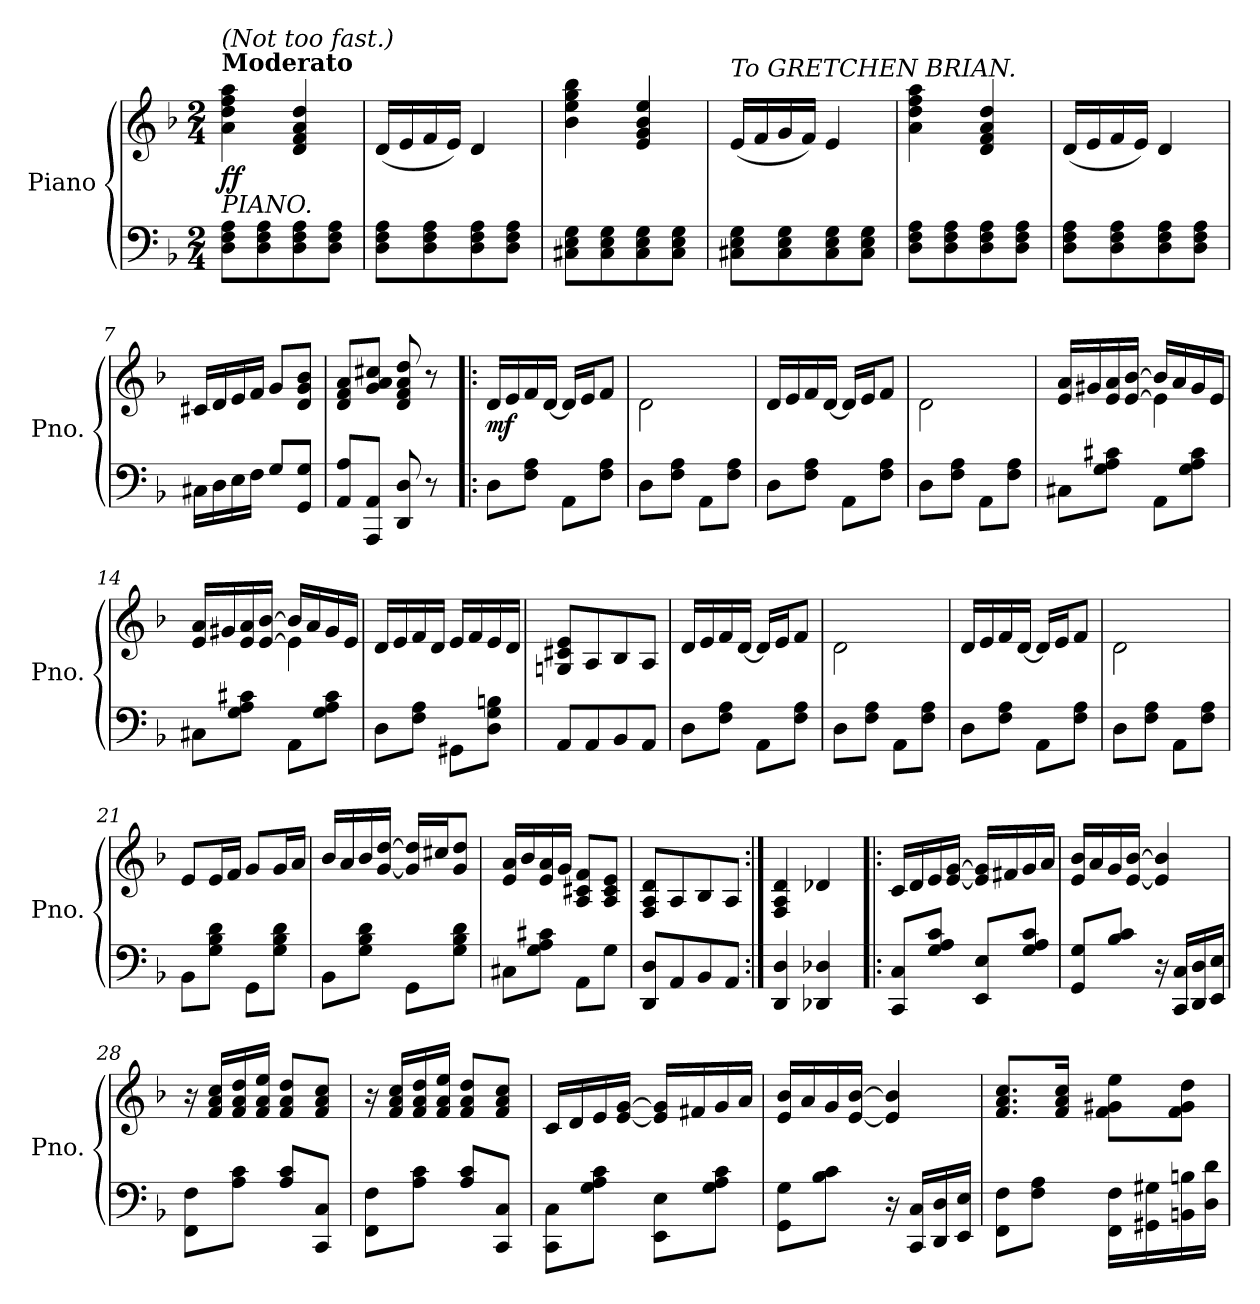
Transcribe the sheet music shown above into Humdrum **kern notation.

**kern	**kern	**dynam
*part1	*part1	*part1
*staff2	*staff1	*staff1/2
*I"Piano	*	*
*I'Pno.	*	*
*clefF4	*clefG2	*
*k[b-]	*k[b-]	*
*M2/4	*M2/4	*
=1	=1	=1
!	!LO:TX:a:B:t=Moderato	!
!	!LO:TX:b:i:t=PIANO.	!
!	!LO:TX:a:i:t=(Not too fast.)	!
!	!	!LO:DY:b
8D\ 8F\ 8A\L	4a\ 4dd\ 4ff\ 4aa\	ff
8D\ 8F\ 8A\	.	.
8D\ 8F\ 8A\	4d/ 4f/ 4a/ 4dd/	.
8D\ 8F\ 8A\J	.	.
=2	=2	=2
8D\ 8F\ 8A\L	(<16d/LL	.
.	16e/	.
8D\ 8F\ 8A\	16f/	.
.	16e/JJ)	.
8D\ 8F\ 8A\	4d/	.
8D\ 8F\ 8A\J	.	.
=3	=3	=3
8C#X\ 8E\ 8G\L	4b-\ 4ee\ 4gg\ 4bb-\	.
8C#\ 8E\ 8G\	.	.
8C#\ 8E\ 8G\	4e/ 4g/ 4b-/ 4ee/	.
8C#\ 8E\ 8G\J	.	.
=4	=4	=4
!	!LO:TX:a:i:t=To GRETCHEN BRIAN.	!
8C#X\ 8E\ 8G\L	(<16e/LL	.
.	16f/	.
8C#\ 8E\ 8G\	16g/	.
.	16f/JJ)	.
8C#\ 8E\ 8G\	4e/	.
8C#\ 8E\ 8G\J	.	.
=5	=5	=5
8D\ 8F\ 8A\L	4a\ 4dd\ 4ff\ 4aa\	.
8D\ 8F\ 8A\	.	.
8D\ 8F\ 8A\	4d/ 4f/ 4a/ 4dd/	.
8D\ 8F\ 8A\J	.	.
=6	=6	=6
8D\ 8F\ 8A\L	(<16d/LL	.
.	16e/	.
8D\ 8F\ 8A\	16f/	.
.	16e/JJ)	.
8D\ 8F\ 8A\	4d/	.
8D\ 8F\ 8A\J	.	.
!!LO:LB:g=z
=7	=7	=7
16C#X\LL	16c#X/LL	.
16D\	16d/	.
16E\	16e/	.
16F\JJ	16f/JJ	.
8G/L	8g/L	.
8GG/ 8G/J	8d/ 8g/ 8b-/J	.
=8	=8	=8
8AA/ 8A/L	8d/ 8f/ 8a/L	.
8AAA/ 8AA/J	8g/ 8a/ 8cc#X/J	.
8DD/ 8D/	8d/ 8f/ 8a/ 8dd/	.
8r	8r	.
=9!|:	=9!|:	=9!|:
!	!	!LO:DY:b
8D\L	16d/LL	mf
.	16e/	.
8F\ 8A\J	16f/	.
.	[16d/JJ	.
8AA\L	16d/LL]	.
.	16e/J	.
8F\ 8A\J	8f/J	.
=10	=10	=10
*	*^	*
8D\L	2d\	8d/Lyy	.
8F\ 8A\J	.	8dd/	.
8AA\L	.	8a/	.
8F\ 8A\J	.	8f/J	.
*	*v	*v	*
=11	=11	=11
8D\L	16d/LL	.
.	16e/	.
8F\ 8A\J	16f/	.
.	[16d/JJ	.
8AA\L	16d/LL]	.
.	16e/J	.
8F\ 8A\J	8f/J	.
=12	=12	=12
*	*^	*
8D\L	2d\	8d/Lyy	.
8F\ 8A\J	.	8dd/	.
8AA\L	.	8a/	.
8F\ 8A\J	.	8f/J	.
!!LO:LB:g=z	!!
=13	=13	=13	=13
8C#X\L	16e/ 16a/LL	4ryy	.
.	16g#X/	.	.
8G\ 8A\ 8c#X\J	16e/ 16a/	.	.
.	[16e/ [16b-/JJ	.	.
8AA\L	16b-/LL]	4e\]	.
.	16a/	.	.
8G\ 8A\ 8c#\J	16g#/	.	.
.	16e/JJ	.	.
=14	=14	=14	=14
8C#X\L	16e/ 16a/LL	4ryy	.
.	16g#X/	.	.
8G\ 8A\ 8c#X\J	16e/ 16a/	.	.
.	[16e/ [16b-/JJ	.	.
8AA\L	16b-/LL]	4e\]	.
.	16a/	.	.
8G\ 8A\ 8c#\J	16g#/	.	.
.	16e/JJ	.	.
*	*v	*v	*
=15	=15	=15
8D\L	16d/LL	.
.	16e/	.
8F\ 8A\J	16f/	.
.	16d/JJ	.
8GG#X\L	16e/LL	.
.	16f/	.
8D\ 8G\ 8Bn\J	16e/	.
.	16d/JJ	.
=16	=16	=16
8AA/L	8Gn/ 8c#X/ 8e/L	.
8AA/	8A/	.
8BB-/	8B-/	.
8AA/J	8A/J	.
=17	=17	=17
8D\L	16d/LL	.
.	16e/	.
8F\ 8A\J	16f/	.
.	[16d/JJ	.
8AA\L	16d/LL]	.
.	16e/J	.
8F\ 8A\J	8f/J	.
!!LO:LB:g=z
=18	=18	=18
*	*^	*
8D\L	2d\	8d/Lyy	.
8F\ 8A\J	.	8dd/	.
8AA\L	.	8a/	.
8F\ 8A\J	.	8f/J	.
*	*v	*v	*
=19	=19	=19
8D\L	16d/LL	.
.	16e/	.
8F\ 8A\J	16f/	.
.	[16d/JJ	.
8AA\L	16d/LL]	.
.	16e/J	.
8F\ 8A\J	8f/J	.
=20	=20	=20
*	*^	*
8D\L	2d\	8d/Lyy	.
8F\ 8A\J	.	8dd/	.
8AA\L	.	8a/	.
8F\ 8A\J	.	8f/J	.
*	*v	*v	*
=21	=21	=21
8BB-\L	8e/L	.
8G\ 8B-\ 8d\J	16e/L	.
.	16f/JJ	.
8GG\L	8g/L	.
8G\ 8B-\ 8d\J	16g/L	.
.	16a/JJ	.
=22	=22	=22
8BB-\L	16b-/LL	.
.	16a/	.
8G\ 8B-\ 8d\J	16b-/	.
.	[16g/ [16dd/JJ	.
8GG\L	16g/] 16dd/]LL	.
.	16cc#X/J	.
8G\ 8B-\ 8d\J	8g/ 8dd/J	.
=23	=23	=23
8C#X\L	16e/ 16a/LL	.
.	16b-/	.
8G\ 8A\ 8c#X\J	16e/ 16a/	.
.	16g/JJ	.
8AA\L	8A/ 8c#X/ 8f/L	.
8G\J	8A/ 8c#/ 8e/J	.
!!LO:PB:g=z
=24	=24	=24
8DD/ 8D/L	8F/ 8A/ 8d/L	.
8AA/	8A/	.
8BB-/	8B-/	.
8AA/J	8A/J	.
=25:|!	=25:|!	=25:|!
4DD/ 4D/	4F/ 4A/ 4d/	.
4DD-X/ 4D-X/	4d-X/	.
=26!|:	=26!|:	=26!|:
8CC/ 8C/L	16c/LL	.
.	16d/	.
8G/ 8A/ 8c/J	16e/	.
.	[16e/ [16g/JJ	.
8EE/ 8E/L	16e/] 16g/]LL	.
.	16f#X/	.
8G/ 8A/ 8c/J	16g/	.
.	16a/JJ	.
=27	=27	=27
8GG/ 8G/L	16e/ 16b-/LL	.
.	16a/	.
8B-/ 8c/J	16g/	.
.	[16e/ [16b-/JJ	.
16r	4e/] 4b-/]	.
16CC/ 16C/LL	.	.
16DD/ 16D/	.	.
16EE/ 16E/JJ	.	.
=28	=28	=28
8FF\ 8F\L	16r	.
.	16f/ 16a/ 16cc/LL	.
8A\ 8c\J	16f/ 16a/ 16dd/	.
.	16f/ 16a/ 16ee/JJ	.
8A/ 8c/L	8f/ 8a/ 8dd/L	.
8CC/ 8C/J	8f/ 8a/ 8cc/J	.
=29	=29	=29
8FF\ 8F\L	16r	.
.	16f/ 16a/ 16cc/LL	.
8A\ 8c\J	16f/ 16a/ 16dd/	.
.	16f/ 16a/ 16ee/JJ	.
8A/ 8c/L	8f/ 8a/ 8dd/L	.
8CC/ 8C/J	8f/ 8a/ 8cc/J	.
!!LO:PB:g=z
=30	=30	=30
8CC\ 8C\L	16c/LL	.
.	16d/	.
8G\ 8A\ 8c\J	16e/	.
.	[16e/ [16g/JJ	.
8EE\ 8E\L	16e/] 16g/]LL	.
.	16f#X/	.
8G\ 8A\ 8c\J	16g/	.
.	16a/JJ	.
=31	=31	=31
8GG\ 8G\L	16e/ 16b-/LL	.
.	16a/	.
8B-\ 8c\J	16g/	.
.	[16e/ [16b-/JJ	.
16r	4e/] 4b-/]	.
16CC/ 16C/LL	.	.
16DD/ 16D/	.	.
16EE/ 16E/JJ	.	.
=32	=32	=32
8FF\ 8F\L	8.f/ 8.a/ 8.cc/L	.
8F\ 8A\J	.	.
.	16f/ 16a/ 16cc/Jk	.
16FF\ 16F\LL	8f\ 8g#X\ 8ee\L	.
16GG#X\ 16G#X\	.	.
16BBn\ 16Bn\	8f\ 8g#\ 8dd\J	.
16D\ 16d\JJ	.	.
=	=	=
*-	*-	*-
